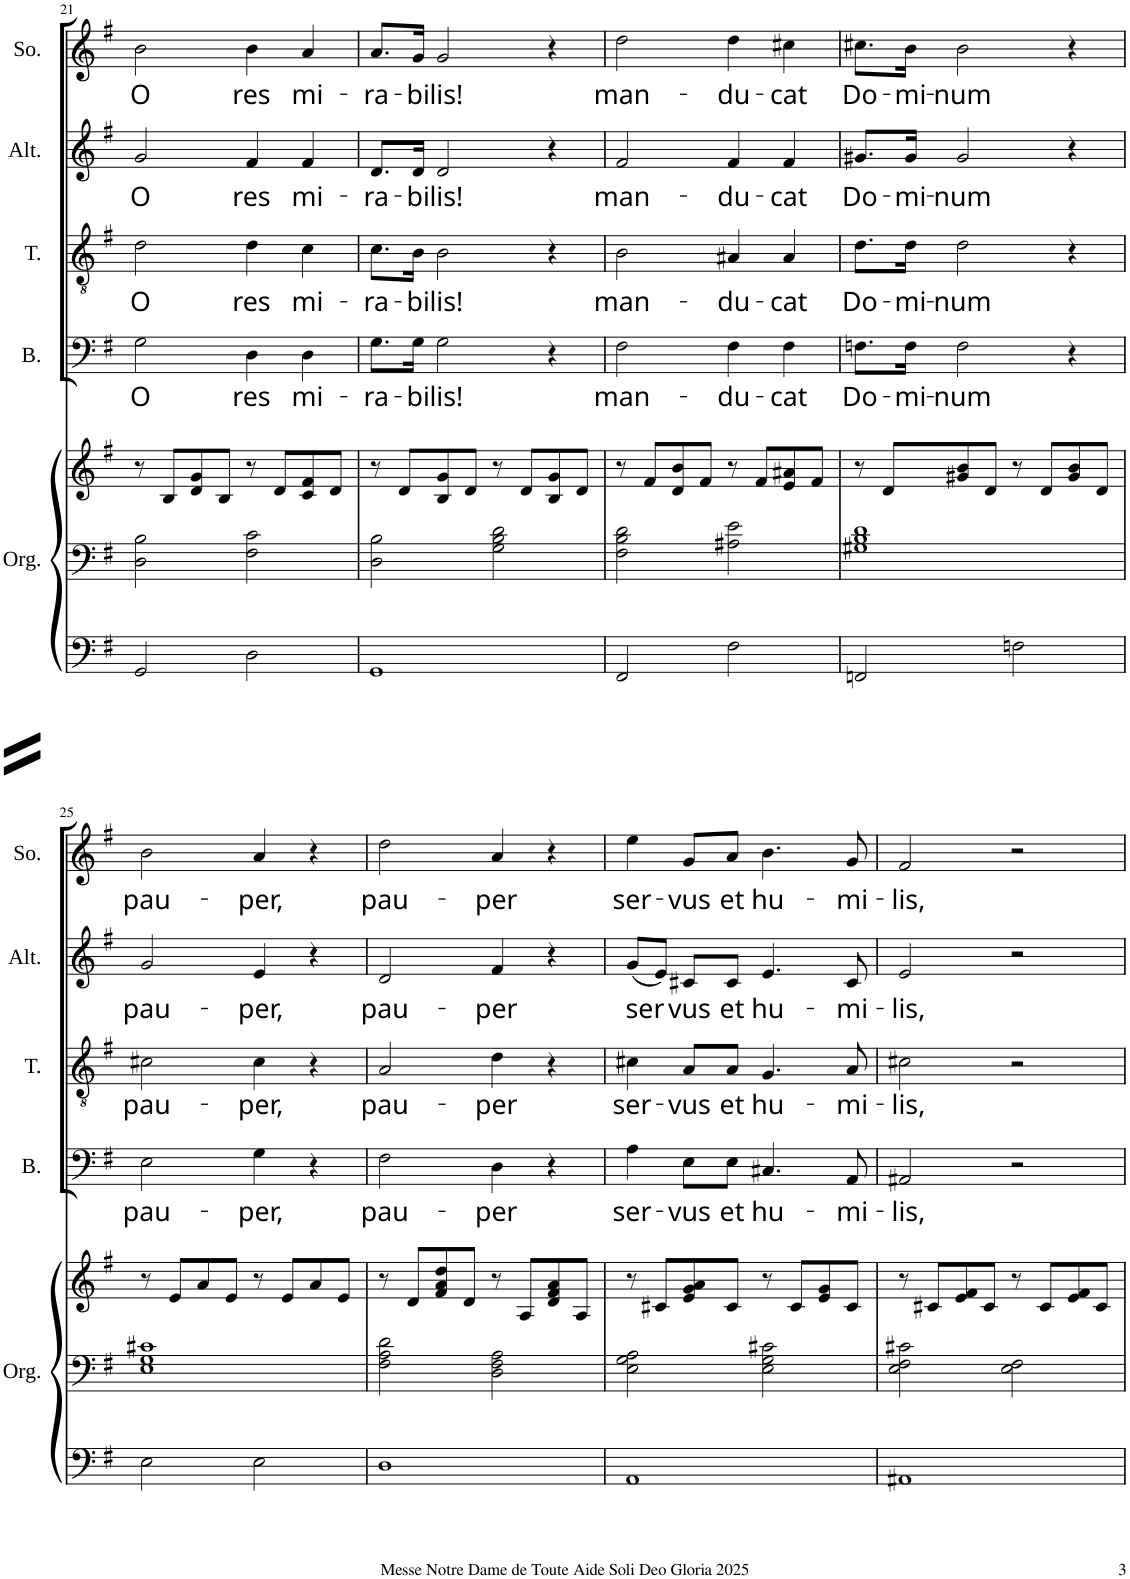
**kern	**kern	**kern	**kern	**text	**kern	**text	**kern	**text	**kern	**text
*part5	*part5	*part5	*part4	*part4	*part3	*part3	*part2	*part2	*part1	*part1
*staff7	*staff6	*staff5	*staff4	*staff4	*staff3	*staff3	*staff2	*staff2	*staff1	*staff1
*I"Orgue	*	*	*I"Basse	*	*I"Ténor	*	*I"Alto	*	*I"Soprano	*
*I'Org.	*	*	*I'B.	*	*I'T.	*	*I'Alt.	*	*I'So.	*
!!LO:PB:g=z
*clefF4	*clefF4	*clefG2	*clefF4	*	*clefGv2	*	*clefG2	*	*clefG2	*
*k[f#]	*k[f#]	*k[f#]	*k[f#]	*	*k[f#]	*	*k[f#]	*	*k[f#]	*
*M4/4	*M4/4	*M4/4	*M4/4	*	*M4/4	*	*M4/4	*	*M4/4	*
=21	=21	=21	=21	=21	=21	=21	=21	=21	=21	=21
!	!	!	!	!LO:LY:b	!	!LO:LY:b	!	!LO:LY:b	!	!LO:LY:b
2GG/	2D\ 2B\	8r	2G\	O	2d\	O	2g/	O	2b\	O
.	.	8B/L	.	.	.	.	.	.	.	.
.	.	8d/ 8g/	.	.	.	.	.	.	.	.
.	.	8B/J	.	.	.	.	.	.	.	.
!	!	!	!	!LO:LY:b	!	!LO:LY:b	!	!LO:LY:b	!	!LO:LY:b
2D\	2F#\ 2c\	8r	4D\	res	4d\	res	4f#/	res	4b\	res
.	.	8d/L	.	.	.	.	.	.	.	.
!	!	!	!	!LO:LY:b	!	!LO:LY:b	!	!LO:LY:b	!	!LO:LY:b
.	.	8c/ 8f#/	4D\	mi-	4c\	mi-	4f#/	mi-	4a/	mi-
.	.	8d/J	.	.	.	.	.	.	.	.
=22	=22	=22	=22	=22	=22	=22	=22	=22	=22	=22
!	!	!	!	!LO:LY:b	!	!LO:LY:b	!	!LO:LY:b	!	!LO:LY:b
1GG	2D\ 2B\	8r	8.G\L	-ra-	8.c\L	-ra-	8.d/L	-ra-	8.a/L	-ra-
.	.	8d/L	.	.	.	.	.	.	.	.
!	!	!	!	!LO:LY:b	!	!LO:LY:b	!	!LO:LY:b	!	!LO:LY:b
.	.	.	16G\Jk	-bi-	16B\Jk	-bi-	16d/Jk	-bi-	16g/Jk	-bi-
!	!	!	!	!LO:LY:b	!	!LO:LY:b	!	!LO:LY:b	!	!LO:LY:b
.	.	8B/ 8g/	2G\	-lis!	2B\	-lis!	2d/	-lis!	2g/	-lis!
.	.	8d/J	.	.	.	.	.	.	.	.
.	2G\ 2B\ 2d\	8r	.	.	.	.	.	.	.	.
.	.	8d/L	.	.	.	.	.	.	.	.
.	.	8B/ 8g/	4r	.	4r	.	4r	.	4r	.
.	.	8d/J	.	.	.	.	.	.	.	.
=23	=23	=23	=23	=23	=23	=23	=23	=23	=23	=23
!	!	!	!	!LO:LY:b	!	!LO:LY:b	!	!LO:LY:b	!	!LO:LY:b
2FF#/	2F#\ 2B\ 2d\	8r	2F#\	man-	2B\	man-	2f#/	man-	2dd\	man-
.	.	8f#/L	.	.	.	.	.	.	.	.
.	.	8d/ 8b/	.	.	.	.	.	.	.	.
.	.	8f#/J	.	.	.	.	.	.	.	.
!	!	!	!	!LO:LY:b	!	!LO:LY:b	!	!LO:LY:b	!	!LO:LY:b
2F#\	2A#X\ 2e\	8r	4F#\	-du-	4A#X/	-du-	4f#/	-du-	4dd\	-du-
.	.	8f#/L	.	.	.	.	.	.	.	.
!	!	!	!	!LO:LY:b	!	!LO:LY:b	!	!LO:LY:b	!	!LO:LY:b
.	.	8e/ 8a#X/	4F#\	-cat	4A#/	-cat	4f#/	-cat	4cc#X\	-cat
.	.	8f#/J	.	.	.	.	.	.	.	.
=24	=24	=24	=24	=24	=24	=24	=24	=24	=24	=24
!	!	!	!	!LO:LY:b	!	!LO:LY:b	!	!LO:LY:b	!	!LO:LY:b
2FFn/	1G#X 1B 1d	8r	8.Fn\L	Do-	8.d\L	Do-	8.g#X/L	Do-	8.cc#X\L	Do-
.	.	8d/L	.	.	.	.	.	.	.	.
!	!	!	!	!LO:LY:b	!	!LO:LY:b	!	!LO:LY:b	!	!LO:LY:b
.	.	.	16F\Jk	-mi-	16d\Jk	-mi-	16g#/Jk	-mi-	16b\Jk	-mi-
!	!	!	!	!LO:LY:b	!	!LO:LY:b	!	!LO:LY:b	!	!LO:LY:b
.	.	8g#X/ 8b/	2F\	-num	2d\	-num	2g#/	-num	2b\	-num
.	.	8d/J	.	.	.	.	.	.	.	.
2Fn\	.	8r	.	.	.	.	.	.	.	.
.	.	8d/L	.	.	.	.	.	.	.	.
.	.	8g#/ 8b/	4r	.	4r	.	4r	.	4r	.
.	.	8d/J	.	.	.	.	.	.	.	.
!!LO:LB:g=z
=25	=25	=25	=25	=25	=25	=25	=25	=25	=25	=25
!	!	!	!	!LO:LY:b	!	!LO:LY:b	!	!LO:LY:b	!	!LO:LY:b
2E\	1E 1G 1c#X	8r	2E\	pau-	2c#X\	pau-	2g/	pau-	2b\	pau-
.	.	8e/L	.	.	.	.	.	.	.	.
.	.	8a/	.	.	.	.	.	.	.	.
.	.	8e/J	.	.	.	.	.	.	.	.
!	!	!	!	!LO:LY:b	!	!LO:LY:b	!	!LO:LY:b	!	!LO:LY:b
2E\	.	8r	4G\	-per,	4c#\	-per,	4e/	-per,	4a/	-per,
.	.	8e/L	.	.	.	.	.	.	.	.
.	.	8a/	4r	.	4r	.	4r	.	4r	.
.	.	8e/J	.	.	.	.	.	.	.	.
=26	=26	=26	=26	=26	=26	=26	=26	=26	=26	=26
!	!	!	!	!LO:LY:b	!	!LO:LY:b	!	!LO:LY:b	!	!LO:LY:b
1D	2F#\ 2A\ 2d\	8r	2F#\	pau-	2A/	pau-	2d/	pau-	2dd\	pau-
.	.	8d/L	.	.	.	.	.	.	.	.
.	.	8f#/ 8a/ 8dd/	.	.	.	.	.	.	.	.
.	.	8d/J	.	.	.	.	.	.	.	.
!	!	!	!	!LO:LY:b	!	!LO:LY:b	!	!LO:LY:b	!	!LO:LY:b
.	2D\ 2F#\ 2A\	8r	4D\	-per	4d\	-per	4f#/	-per	4a/	-per
.	.	8A/L	.	.	.	.	.	.	.	.
.	.	8d/ 8f#/ 8a/	4r	.	4r	.	4r	.	4r	.
.	.	8A/J	.	.	.	.	.	.	.	.
=27	=27	=27	=27	=27	=27	=27	=27	=27	=27	=27
!	!	!	!	!LO:LY:b	!	!LO:LY:b	!	!LO:LY:b	!	!LO:LY:b
1AA	2E\ 2G\ 2A\	8r	4A\	ser-	4c#X\	ser-	(8g/L	ser-	4ee\	ser-
.	.	8c#X/L	.	.	.	.	8e/J)	.	.	.
!	!	!	!	!LO:LY:b	!	!LO:LY:b	!	!LO:LY:b	!	!LO:LY:b
.	.	8e/ 8g/ 8a/	8E\L	-vus	8A/L	-vus	8c#X/L	-vus	8g/L	-vus
!	!	!	!	!LO:LY:b	!	!LO:LY:b	!	!LO:LY:b	!	!LO:LY:b
.	.	8c#/J	8E\J	et	8A/J	et	8c#/J	et	8a/J	et
!	!	!	!	!LO:LY:b	!	!LO:LY:b	!	!LO:LY:b	!	!LO:LY:b
.	2E\ 2G\ 2c#X\	8r	4.C#X/	hu-	4.G/	hu-	4.e/	hu-	4.b\	hu-
.	.	8c#/L	.	.	.	.	.	.	.	.
.	.	8e/ 8g/	.	.	.	.	.	.	.	.
!	!	!	!	!LO:LY:b	!	!LO:LY:b	!	!LO:LY:b	!	!LO:LY:b
.	.	8c#/J	8AA/	-mi-	8A/	-mi-	8c#/	-mi-	8g/	-mi-
=28	=28	=28	=28	=28	=28	=28	=28	=28	=28	=28
!	!	!	!	!LO:LY:b	!	!LO:LY:b	!	!LO:LY:b	!	!LO:LY:b
1AA#X	2E\ 2F#\ 2c#X\	8r	2AA#X/	-lis,	2c#X\	-lis,	2e/	-lis,	2f#/	-lis,
.	.	8c#X/L	.	.	.	.	.	.	.	.
.	.	8e/ 8f#/	.	.	.	.	.	.	.	.
.	.	8c#/J	.	.	.	.	.	.	.	.
.	2E\ 2F#\	8r	2r	.	2r	.	2r	.	2r	.
.	.	8c#/L	.	.	.	.	.	.	.	.
.	.	8e/ 8f#/	.	.	.	.	.	.	.	.
.	.	8c#/J	.	.	.	.	.	.	.	.
=	=	=	=	=	=	=	=	=	=	=
*-	*-	*-	*-	*-	*-	*-	*-	*-	*-	*-
